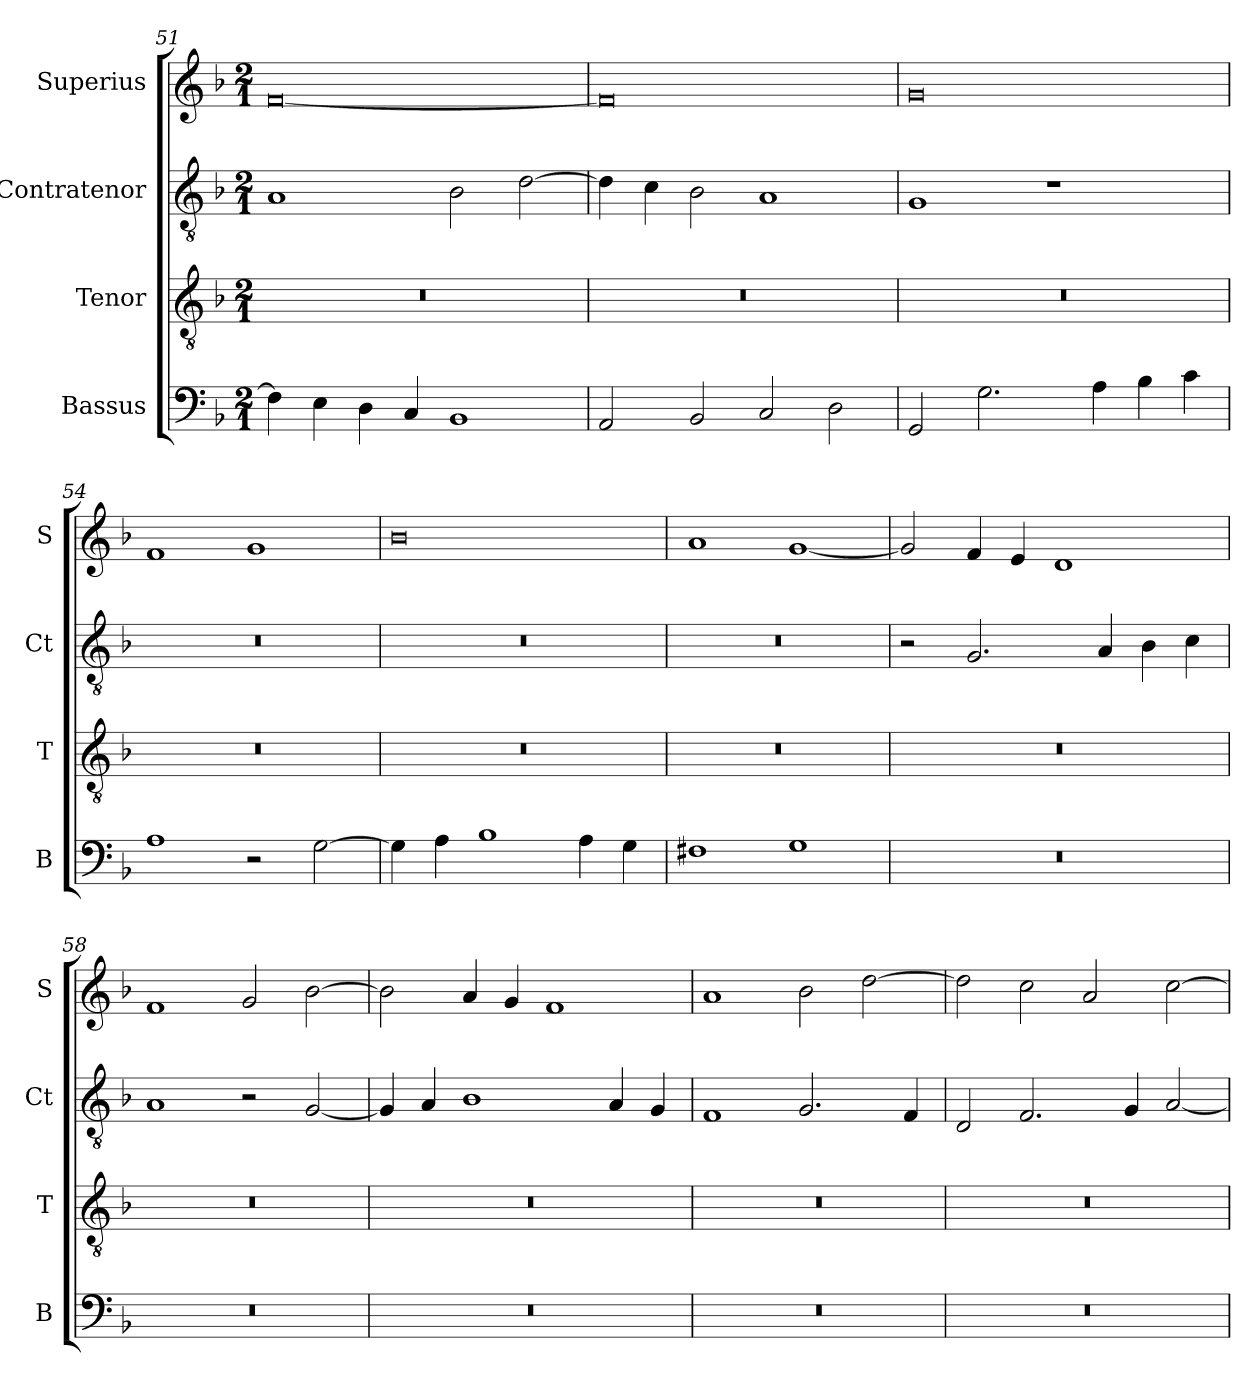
**kern	**kern	**kern	**kern
*part4	*part3	*part2	*part1
*staff4	*staff3	*staff2	*staff1
*I"Bassus	*I"Tenor	*I"Contratenor	*I"Superius
*I'B	*I'T	*I'Ct	*I'S
*clefF4	*clefGv2	*clefGv2	*clefG2
*k[b-]	*k[b-]	*k[b-]	*k[b-]
*M2/1	*M2/1	*M2/1	*M2/1
=51	=51	=51	=51
4F\]	0r	1A	[0f
4E\	.	.	.
4D\	.	.	.
4C/	.	.	.
1BB-	.	2B-\	.
.	.	[2d\	.
=52	=52	=52	=52
2AA/	0r	4d\]	0f]
.	.	4c\	.
2BB-/	.	2B-\	.
2C/	.	1A	.
2D\	.	.	.
=53	=53	=53	=53
2GG/	0r	1G	0g
2.G\	.	.	.
.	.	1r	.
4A\	.	.	.
4B-\	.	.	.
4c\	.	.	.
=54	=54	=54	=54
1A	0r	0r	1f
2r	.	.	1g
[2G\	.	.	.
=55	=55	=55	=55
4G\]	0r	0r	0b-
4A\	.	.	.
1B-	.	.	.
4A\	.	.	.
4G\	.	.	.
=56	=56	=56	=56
1F#X	0r	0r	1a
1G	.	.	[1g
=57	=57	=57	=57
0r	0r	2r	2g/]
.	.	2.G/	4f/
.	.	.	4e/
.	.	.	1d
.	.	4A/	.
.	.	4B-\	.
.	.	4c\	.
=58	=58	=58	=58
0r	0r	1A	1f
.	.	2r	2g/
.	.	[2G/	[2b-\
=59	=59	=59	=59
0r	0r	4G/]	2b-\]
.	.	4A/	.
.	.	1B-	4a/
.	.	.	4g/
.	.	.	1f
.	.	4A/	.
.	.	4G/	.
=60	=60	=60	=60
0r	0r	1F	1a
.	.	2.G/	2b-\
.	.	.	[2dd\
.	.	4F/	.
=61	=61	=61	=61
0r	0r	2D/	2dd\]
.	.	2.F/	2cc\
.	.	.	2a/
.	.	4G/	.
.	.	[2A/	[2cc\
=	=	=	=
*-	*-	*-	*-
